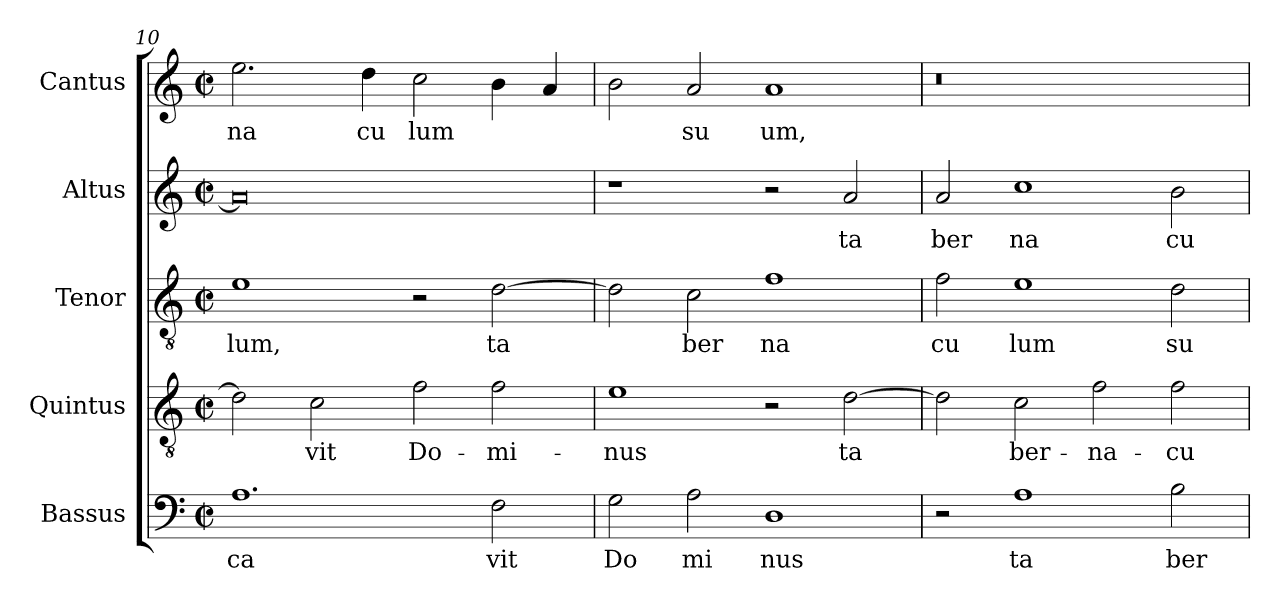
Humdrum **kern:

**kern	**text	**kern	**text	**kern	**text	**kern	**text	**kern	**text
*part5	*part5	*part4	*part4	*part3	*part3	*part2	*part2	*part1	*part1
*staff5	*staff5	*staff4	*staff4	*staff3	*staff3	*staff2	*staff2	*staff1	*staff1
*I"Bassus	*	*I"Quintus	*	*I"Tenor	*	*I"Altus	*	*I"Cantus	*
*clefF4	*	*clefGv2	*	*clefGv2	*	*clefG2	*	*clefG2	*
*k[]	*	*k[]	*	*k[]	*	*k[]	*	*k[]	*
*C:	*	*C:	*	*C:	*	*C:	*	*C:	*
*M2/2	*	*M2/2	*	*M2/2	*	*M2/2	*	*M2/2	*
*met(c|)	*	*met(c|)	*	*met(c|)	*	*met(c|)	*	*met(c|)	*
=10	=10	=10	=10	=10	=10	=10	=10	=10	=10
!	!LO:LY:b:cj	!	!LO:LY:b:cj	!	!LO:LY:b:cj	!	!LO:LY:b:cj	!	!LO:LY:b:cj
1.A	ca	2d\]	--	1e	lum,	0a]	.	2.ee\	na
!	!	!	!LO:LY:b:cj	!	!	!	!	!	!
.	.	2c\	-vit	.	.	.	.	.	.
!	!	!	!	!	!	!	!	!	!LO:LY:b:cj
.	.	.	.	.	.	.	.	4dd\	cu
!	!	!	!LO:LY:b:cj	!	!	!	!	!	!LO:LY:b:cj
.	.	2f\	Do-	2r	.	.	.	2cc\	lum
!	!LO:LY:b:cj	!	!LO:LY:b:cj	!	!LO:LY:b:cj	!	!	!	!LO:LY:b:cj
2F\	vit	2f\	-mi-	[>2d\	ta	.	.	4b\	.
!	!	!	!	!	!	!	!	!	!LO:LY:b:cj
.	.	.	.	.	.	.	.	4a/	.
=11	=11	=11	=11	=11	=11	=11	=11	=11	=11
!	!LO:LY:b:cj	!	!LO:LY:b:cj	!	!LO:LY:b:cj	!	!	!	!LO:LY:b:cj
2G\	Do	1e	-nus	2d\]	.	1r	.	2b\	.
!	!LO:LY:b:cj	!	!	!	!LO:LY:b:cj	!	!	!	!LO:LY:b:cj
2A\	mi	.	.	2c\	ber	.	.	2a/	su
!	!LO:LY:b:cj	!	!	!	!LO:LY:b:cj	!	!	!	!LO:LY:b:cj
1D	nus	2r	.	1f	na	2r	.	1a	um,
!	!	!	!LO:LY:b:cj	!	!	!	!LO:LY:b:cj	!	!
.	.	[>2d\	ta-	.	.	2a/	ta	.	.
=12	=12	=12	=12	=12	=12	=12	=12	=12	=12
!	!	!	!LO:LY:b:cj	!	!LO:LY:b:cj	!	!LO:LY:b:cj	!	!
2r	.	2d\]	--	2f\	cu	2a/	ber	0r	.
!	!LO:LY:b:cj	!	!LO:LY:b:cj	!	!LO:LY:b:cj	!	!LO:LY:b:cj	!	!
1A	ta	2c\	-ber-	1e	lum	1cc	na	.	.
!	!	!	!LO:LY:b:cj	!	!	!	!	!	!
.	.	2f\	-na-	.	.	.	.	.	.
!	!LO:LY:b:cj	!	!LO:LY:b:cj	!	!LO:LY:b:cj	!	!LO:LY:b:cj	!	!
2B\	ber	2f\	-cu-	2d\	su	2b\	cu	.	.
=	=	=	=	=	=	=	=	=	=
*-	*-	*-	*-	*-	*-	*-	*-	*-	*-
